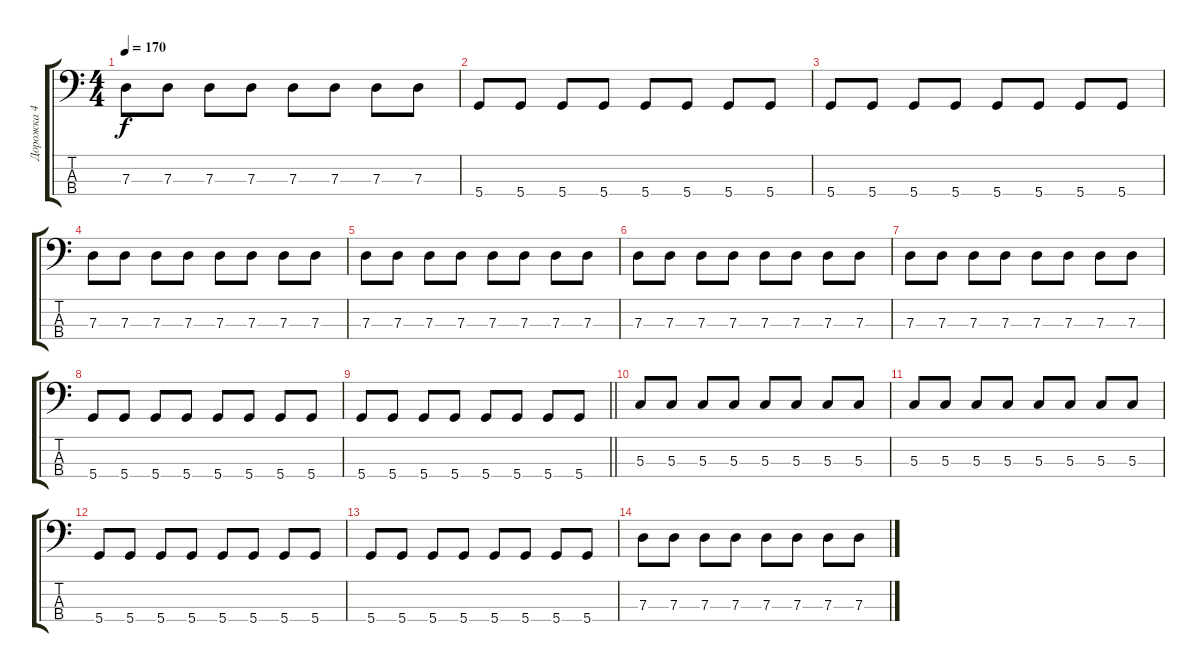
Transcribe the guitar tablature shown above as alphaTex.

\track ("Дорожка 4" "Дорожка 4") {instrument electricbassfinger}
\staff {score tabs}
\tuning (F2 C2 G1 D1) {hide}
\ts (4 4)
\tempo 170
\clef f4
\ks c
7.3.8{dy f} 7.3.8 7.3.8 7.3.8 7.3.8 7.3.8 7.3.8 7.3.8 |
5.4.8 5.4.8 5.4.8 5.4.8 5.4.8 5.4.8 5.4.8 5.4.8 |
5.4.8 5.4.8 5.4.8 5.4.8 5.4.8 5.4.8 5.4.8 5.4.8 |
7.3.8 7.3.8 7.3.8 7.3.8 7.3.8 7.3.8 7.3.8 7.3.8 |
7.3.8 7.3.8 7.3.8 7.3.8 7.3.8 7.3.8 7.3.8 7.3.8 |
7.3.8 7.3.8 7.3.8 7.3.8 7.3.8 7.3.8 7.3.8 7.3.8 |
7.3.8 7.3.8 7.3.8 7.3.8 7.3.8 7.3.8 7.3.8 7.3.8 |
5.4.8 5.4.8 5.4.8 5.4.8 5.4.8 5.4.8 5.4.8 5.4.8 |
\barLineRight lightlight
5.4.8 5.4.8 5.4.8 5.4.8 5.4.8 5.4.8 5.4.8 5.4.8 |
5.3.8 5.3.8 5.3.8 5.3.8 5.3.8 5.3.8 5.3.8 5.3.8 |
5.3.8 5.3.8 5.3.8 5.3.8 5.3.8 5.3.8 5.3.8 5.3.8 |
5.4.8 5.4.8 5.4.8 5.4.8 5.4.8 5.4.8 5.4.8 5.4.8 |
5.4.8 5.4.8 5.4.8 5.4.8 5.4.8 5.4.8 5.4.8 5.4.8 |
7.3.8 7.3.8 7.3.8 7.3.8 7.3.8 7.3.8 7.3.8 7.3.8
